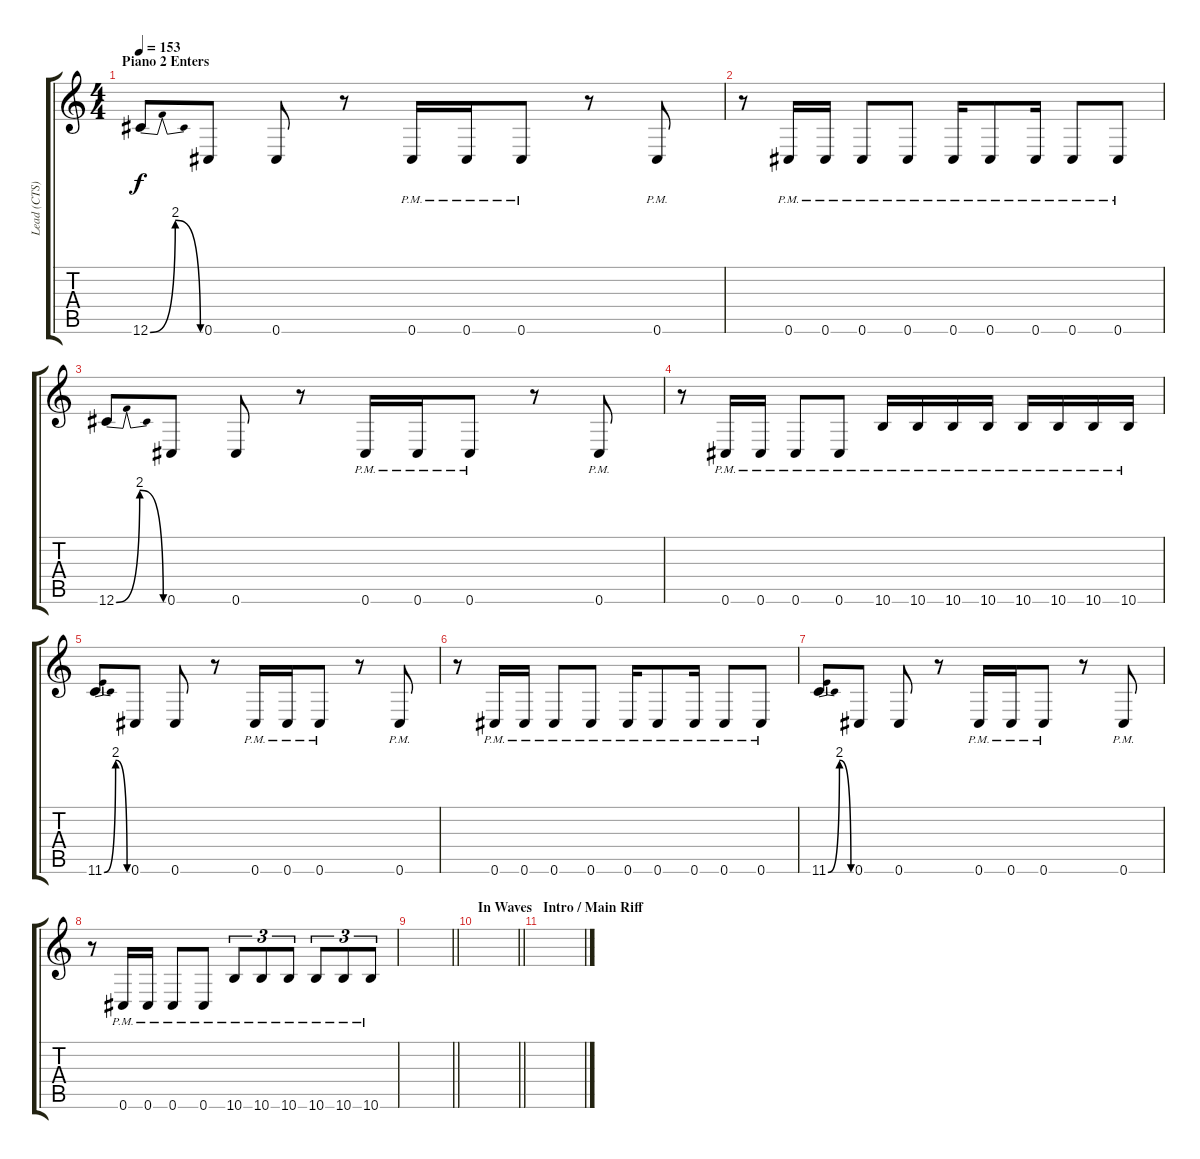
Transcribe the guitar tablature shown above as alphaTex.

\track ("Lead (CTS)" "Lead (CTS)") {instrument overdrivenguitar}
\staff {score tabs}
\tuning (Eb4 Bb3 Gb3 Db3 Ab2 Db2) {hide}
\ts (4 4)
\section ("" "Piano 2 Enters")
\tempo 153
\clef g2
\ks c
12.6{be (bendrelease 0 0 30 8 30 8 60 0)}.8{dy f} 0.6.8 0.6.8 r.8 0.6{pm}.16 0.6{pm}.16 0.6{pm}.8 r.8 0.6{pm}.8 |
r.8 0.6{pm}.16 0.6{pm}.16 0.6{pm}.8 0.6{pm}.8 0.6{pm}.16 0.6{pm}.8 0.6{pm}.16 0.6{pm}.8 0.6{pm}.8 |
12.6{be (bendrelease 0 0 30 8 30 8 60 0)}.8 0.6.8 0.6.8 r.8 0.6{pm}.16 0.6{pm}.16 0.6{pm}.8 r.8 0.6{pm}.8 |
r.8 0.6{pm}.16 0.6{pm}.16 0.6{pm}.8 0.6{pm}.8 10.6{pm}.16 10.6{pm}.16 10.6{pm}.16 10.6{pm}.16 10.6{pm}.16 10.6{pm}.16 10.6{pm}.16 10.6{pm}.16 |
11.6{be (bendrelease 0 0 30 8 30 8 60 0)}.8 0.6.8 0.6.8 r.8 0.6{pm}.16 0.6{pm}.16 0.6{pm}.8 r.8 0.6{pm}.8 |
r.8 0.6{pm}.16 0.6{pm}.16 0.6{pm}.8 0.6{pm}.8 0.6{pm}.16 0.6{pm}.8 0.6{pm}.16 0.6{pm}.8 0.6{pm}.8 |
11.6{be (bendrelease 0 0 30 8 30 8 60 0)}.8 0.6.8 0.6.8 r.8 0.6{pm}.16 0.6{pm}.16 0.6{pm}.8 r.8 0.6{pm}.8 |
r.8 0.6{pm}.16 0.6{pm}.16 0.6{pm}.8 0.6{pm}.8 10.6{pm}.8{tu (3 2)} 10.6{pm}.8{tu (3 2)} 10.6{pm}.8{tu (3 2)} 10.6{pm}.8{tu (3 2)} 10.6{pm}.8{tu (3 2)} 10.6{pm}.8{tu (3 2)} |
\barLineRight lightlight
|
\section ("" "In Waves")
\barLineRight lightlight
|
\section ("" "Intro / Main Riff")
